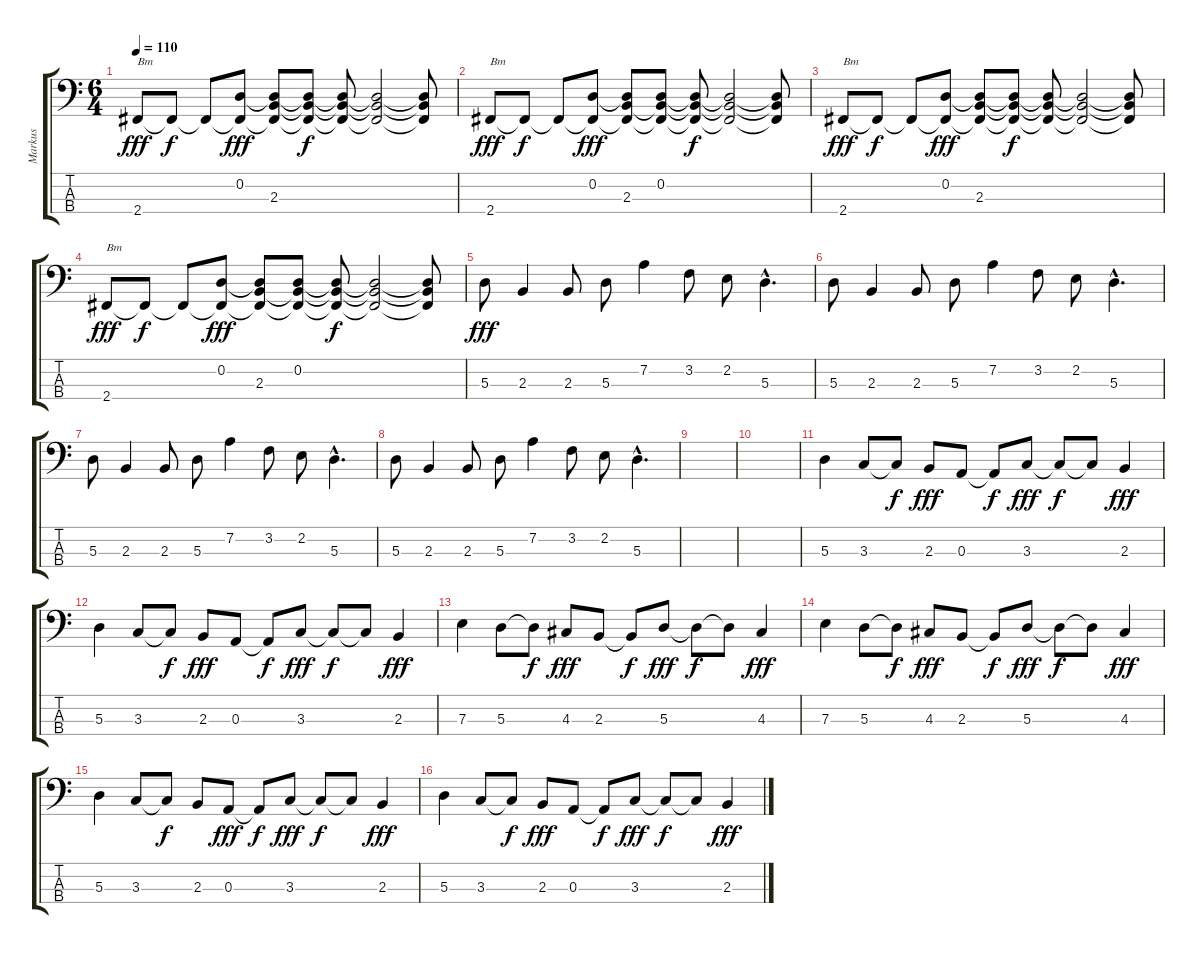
\track ("Markus" "Markus") {instrument electricbassfinger}
\staff {score tabs}
\tuning (G2 D2 A1 E1) {hide}
\ts (6 4)
\tempo 110
\clef f4
\ks c
2.4.8{txt "Bm" dy fff} 2.4{t}.8{dy f} 2.4{t}.8 (0.2 2.4{t}).8{dy fff} (0.2{t} 2.3 2.4{t}).8 (0.2{t} 2.3{t} 2.4{t}).8{dy f} (0.2{t} 2.3{t} 2.4{t}).8 (0.2{t} 2.3{t} 2.4{t}).2 (0.2{t} 2.3{t} 2.4{t}).8 |
2.4.8{txt "Bm" dy fff} 2.4{t}.8{dy f} 2.4{t}.8 (0.2 2.4{t}).8{dy fff} (0.2{t} 2.3 2.4{t}).8 (0.2 2.3{t} 2.4{t}).8 (0.2{t} 2.3{t} 2.4{t}).8{dy f} (0.2{t} 2.3{t} 2.4{t}).2 (0.2{t} 2.3{t} 2.4{t}).8 |
2.4.8{txt "Bm" dy fff} 2.4{t}.8{dy f} 2.4{t}.8 (0.2 2.4{t}).8{dy fff} (0.2{t} 2.3 2.4{t}).8 (0.2{t} 2.3{t} 2.4{t}).8{dy f} (0.2{t} 2.3{t} 2.4{t}).8 (0.2{t} 2.3{t} 2.4{t}).2 (0.2{t} 2.3{t} 2.4{t}).8 |
2.4.8{txt "Bm" dy fff} 2.4{t}.8{dy f} 2.4{t}.8 (0.2 2.4{t}).8{dy fff} (0.2{t} 2.3 2.4{t}).8 (0.2 2.3{t} 2.4{t}).8 (0.2{t} 2.3{t} 2.4{t}).8{dy f} (0.2{t} 2.3{t} 2.4{t}).2 (0.2{t} 2.3{t} 2.4{t}).8 |
5.3.8{dy fff} 2.3.4 2.3.8 5.3.8 7.2.4 3.2.8 2.2.8 5.3{hac}.4{d} |
5.3.8 2.3.4 2.3.8 5.3.8 7.2.4 3.2.8 2.2.8 5.3{hac}.4{d} |
5.3.8 2.3.4 2.3.8 5.3.8 7.2.4 3.2.8 2.2.8 5.3{hac}.4{d} |
5.3.8 2.3.4 2.3.8 5.3.8 7.2.4 3.2.8 2.2.8 5.3{hac}.4{d} |
|
|
5.3.4 3.3.8 3.3{t}.8{dy f} 2.3.8{dy fff} 0.3.8 0.3{t}.8{dy f} 3.3.8{dy fff} 3.3{t}.8{dy f} 3.3{t}.8 2.3.4{dy fff} |
5.3.4 3.3.8 3.3{t}.8{dy f} 2.3.8{dy fff} 0.3.8 0.3{t}.8{dy f} 3.3.8{dy fff} 3.3{t}.8{dy f} 3.3{t}.8 2.3.4{dy fff} |
7.3.4 5.3.8 5.3{t}.8{dy f} 4.3.8{dy fff} 2.3.8 2.3{t}.8{dy f} 5.3.8{dy fff} 5.3{t}.8{dy f} 5.3{t}.8 4.3.4{dy fff} |
7.3.4 5.3.8 5.3{t}.8{dy f} 4.3.8{dy fff} 2.3.8 2.3{t}.8{dy f} 5.3.8{dy fff} 5.3{t}.8{dy f} 5.3{t}.8 4.3.4{dy fff} |
5.3.4 3.3.8 3.3{t}.8{dy f} 2.3.8 0.3.8{dy fff} 0.3{t}.8{dy f} 3.3.8{dy fff} 3.3{t}.8{dy f} 3.3{t}.8 2.3.4{dy fff} |
5.3.4 3.3.8 3.3{t}.8{dy f} 2.3.8{dy fff} 0.3.8 0.3{t}.8{dy f} 3.3.8{dy fff} 3.3{t}.8{dy f} 3.3{t}.8 2.3.4{dy fff}
